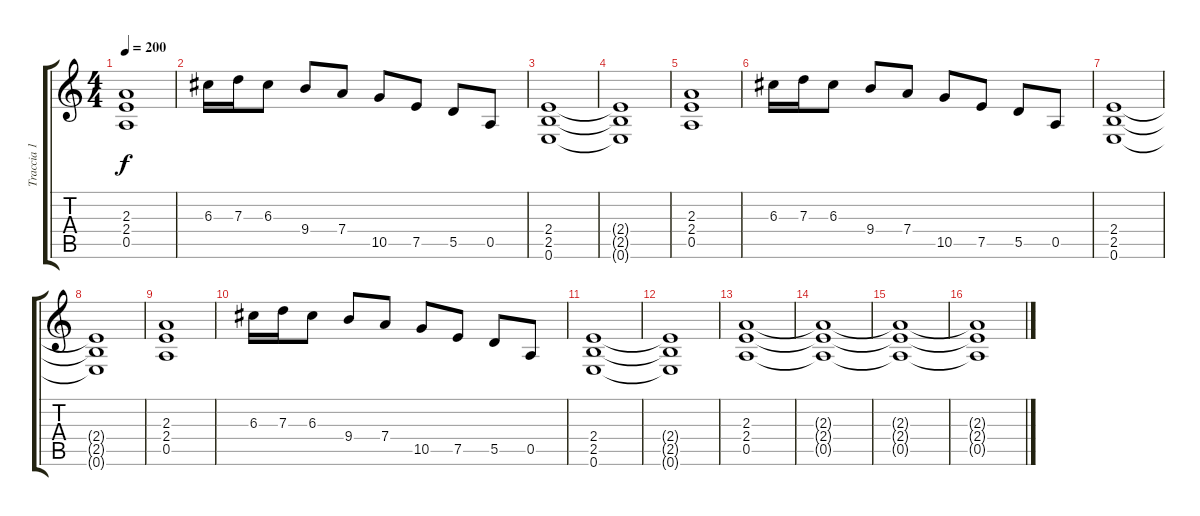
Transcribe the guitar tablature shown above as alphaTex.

\track ("Traccia 1" "Traccia 1") {instrument overdrivenguitar}
\staff {score tabs}
\tuning (E4 B3 G3 D3 A2 E2) {hide}
\ts (4 4)
\tempo 200
\clef g2
\ks c
(2.3 2.4 0.5).1{dy f} |
6.3.16 7.3.16 6.3.8 9.4.8 7.4.8 10.5.8 7.5.8 5.5.8 0.5.8 |
(2.4 2.5 0.6).1 |
(2.4{t} 2.5{t} 0.6{t}).1 |
(2.3 2.4 0.5).1 |
6.3.16 7.3.16 6.3.8 9.4.8 7.4.8 10.5.8 7.5.8 5.5.8 0.5.8 |
(2.4 2.5 0.6).1 |
(2.4{t} 2.5{t} 0.6{t}).1 |
(2.3 2.4 0.5).1 |
6.3.16 7.3.16 6.3.8 9.4.8 7.4.8 10.5.8 7.5.8 5.5.8 0.5.8 |
(2.4 2.5 0.6).1 |
(2.4{t} 2.5{t} 0.6{t}).1 |
(2.3 2.4 0.5).1 |
(2.3{t} 2.4{t} 0.5{t}).1 |
(2.3{t} 2.4{t} 0.5{t}).1 |
(2.3{t} 2.4{t} 0.5{t}).1
